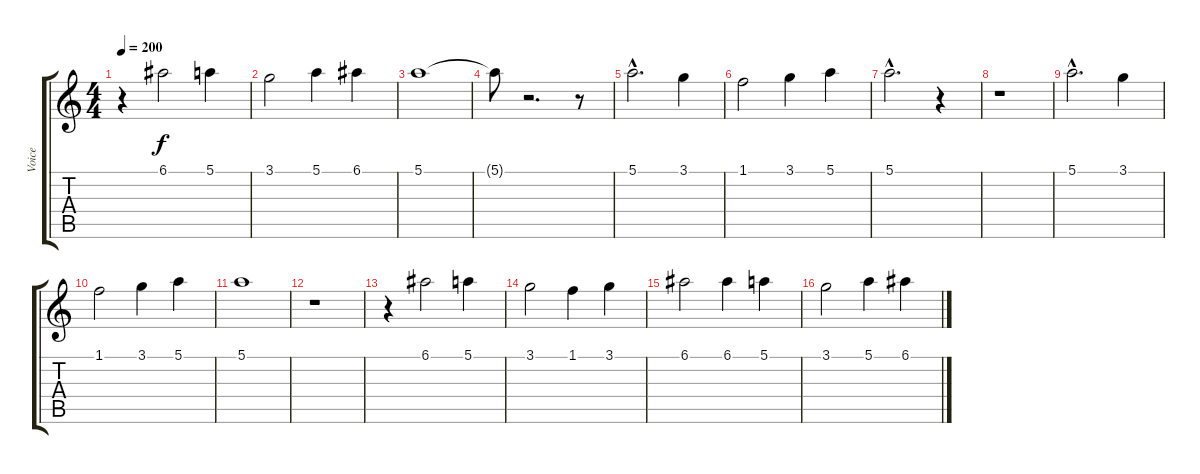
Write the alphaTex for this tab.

\track ("Voice" "Voice") {instrument electricguitarclean}
\staff {score tabs}
\tuning (E4 B3 G3 D3 A2 E2) {hide}
\ts (4 4)
\tempo 200
\clef g2
\ks c
r.4{dy f} 6.1.2 5.1.4 |
3.1.2 5.1.4 6.1.4 |
5.1.1 |
5.1{t}.8 r.2{d} r.8 |
5.1{hac}.2{d} 3.1.4 |
1.1.2 3.1.4 5.1.4 |
5.1{hac}.2{d} r.4 |
r.1 |
5.1{hac}.2{d} 3.1.4 |
1.1.2 3.1.4 5.1.4 |
5.1.1 |
r.1 |
r.4 6.1.2 5.1.4 |
3.1.2 1.1.4 3.1.4 |
6.1.2 6.1.4 5.1.4 |
3.1.2 5.1.4 6.1.4
